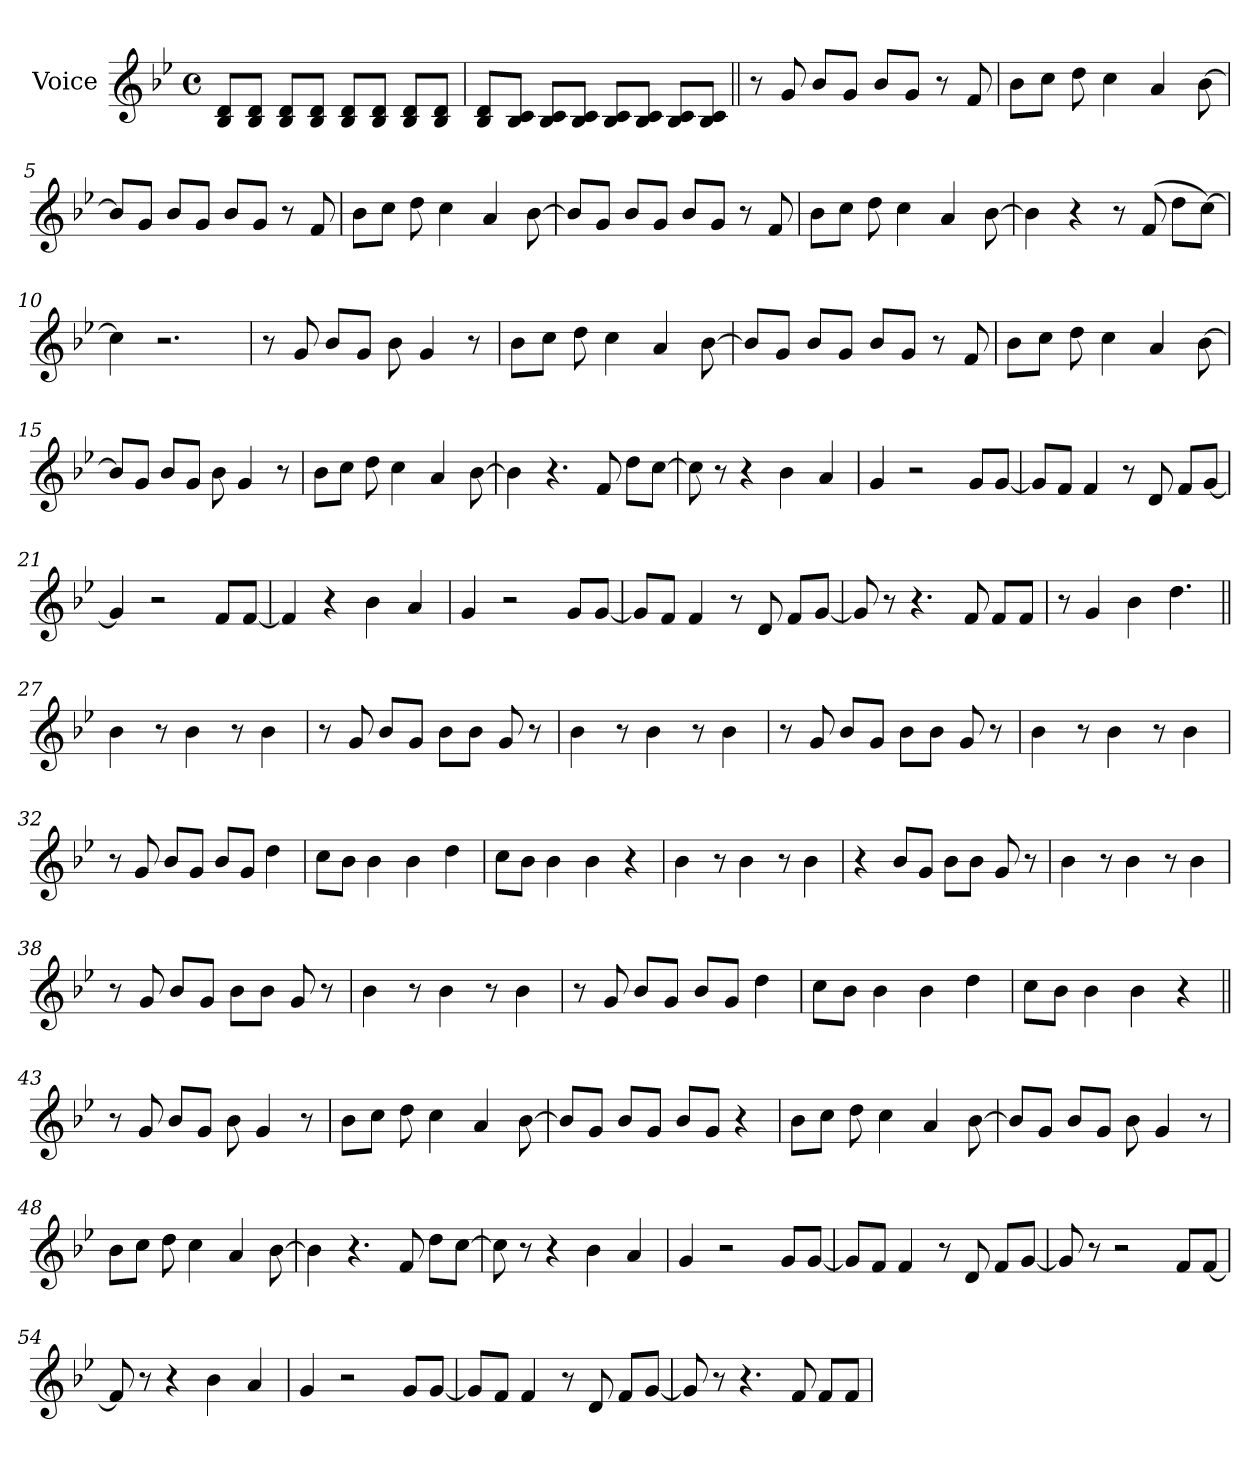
**kern
*part1
*staff1
*I"Voice
*I'Vc.
*clefG2
*k[b-e-]
*M4/4
*met(c)
=1
8B- 8dL
8B- 8dJ
8B- 8dL
8B- 8dJ
8B- 8dL
8B- 8dJ
8B- 8dL
8B- 8dJ
=2
8B- 8dL
8B- 8cJ
8B- 8cL
8B- 8cJ
8B- 8cL
8B- 8cJ
8B- 8cL
8B- 8cJ
=3||
8r
8g
8b-L
8gJ
8b-L
8gJ
8r
8f
=4
8b-L
8ccJ
8dd
4cc
4a
[8b-
=5
8b-L]
8gJ
8b-L
8gJ
8b-L
8gJ
8r
8f
=6
8b-L
8ccJ
8dd
4cc
4a
[8b-
=7
8b-L]
8gJ
8b-L
8gJ
8b-L
8gJ
8r
8f
=8
8b-L
8ccJ
8dd
4cc
4a
[8b-
=9
4b-]
4r
8r
(>8f
8ddL
[8ccJ)
=10
4cc]
2.r
=11
8r
8g
8b-L
8gJ
8b-
4g
8r
=12
8b-L
8ccJ
8dd
4cc
4a
[8b-
=13
8b-L]
8gJ
8b-L
8gJ
8b-L
8gJ
8r
8f
=14
8b-L
8ccJ
8dd
4cc
4a
[8b-
=15
8b-L]
8gJ
8b-L
8gJ
8b-
4g
8r
=16
8b-L
8ccJ
8dd
4cc
4a
[8b-
=17
4b-]
4.r
8f
8ddL
[8ccJ
=18
8cc]
8r
4r
4b-
4a
=19
4g
2r
8gL
[8gJ
=20
8gL]
8fJ
4f
8r
8d
8fL
[8gJ
=21
4g]
2r
8fL
[8fJ
=22
4f]
4r
4b-
4a
=23
4g
2r
8gL
[8gJ
=24
8gL]
8fJ
4f
8r
8d
8fL
[8gJ
=25
8g]
8r
4.r
8f
8fL
8fJ
=26
8r
4g
4b-
4.dd
=27||
4b-
8r
4b-
8r
4b-
=28
8r
8g
8b-L
8gJ
8b-L
8b-J
8g
8r
=29
4b-
8r
4b-
8r
4b-
=30
8r
8g
8b-L
8gJ
8b-L
8b-J
8g
8r
=31
4b-
8r
4b-
8r
4b-
=32
8r
8g
8b-L
8gJ
8b-L
8gJ
4dd
=33
8ccL
8b-J
4b-
4b-
4dd
=34
8ccL
8b-J
4b-
4b-
4r
=35
4b-
8r
4b-
8r
4b-
=36
4r
8b-L
8gJ
8b-L
8b-J
8g
8r
=37
4b-
8r
4b-
8r
4b-
=38
8r
8g
8b-L
8gJ
8b-L
8b-J
8g
8r
=39
4b-
8r
4b-
8r
4b-
=40
8r
8g
8b-L
8gJ
8b-L
8gJ
4dd
=41
8ccL
8b-J
4b-
4b-
4dd
=42
8ccL
8b-J
4b-
4b-
4r
=43||
8r
8g
8b-L
8gJ
8b-
4g
8r
=44
8b-L
8ccJ
8dd
4cc
4a
[8b-
=45
8b-L]
8gJ
8b-L
8gJ
8b-L
8gJ
4r
=46
8b-L
8ccJ
8dd
4cc
4a
[8b-
=47
8b-L]
8gJ
8b-L
8gJ
8b-
4g
8r
=48
8b-L
8ccJ
8dd
4cc
4a
[8b-
=49
4b-]
4.r
8f
8ddL
[8ccJ
=50
8cc]
8r
4r
4b-
4a
=51
4g
2r
8gL
[8gJ
=52
8gL]
8fJ
4f
8r
8d
8fL
[8gJ
=53
8g]
8r
2r
8fL
[8fJ
=54
8f]
8r
4r
4b-
4a
=55
4g
2r
8gL
[8gJ
=56
8gL]
8fJ
4f
8r
8d
8fL
[8gJ
=57
8g]
8r
4.r
8f
8fL
8fJ
=
*-
